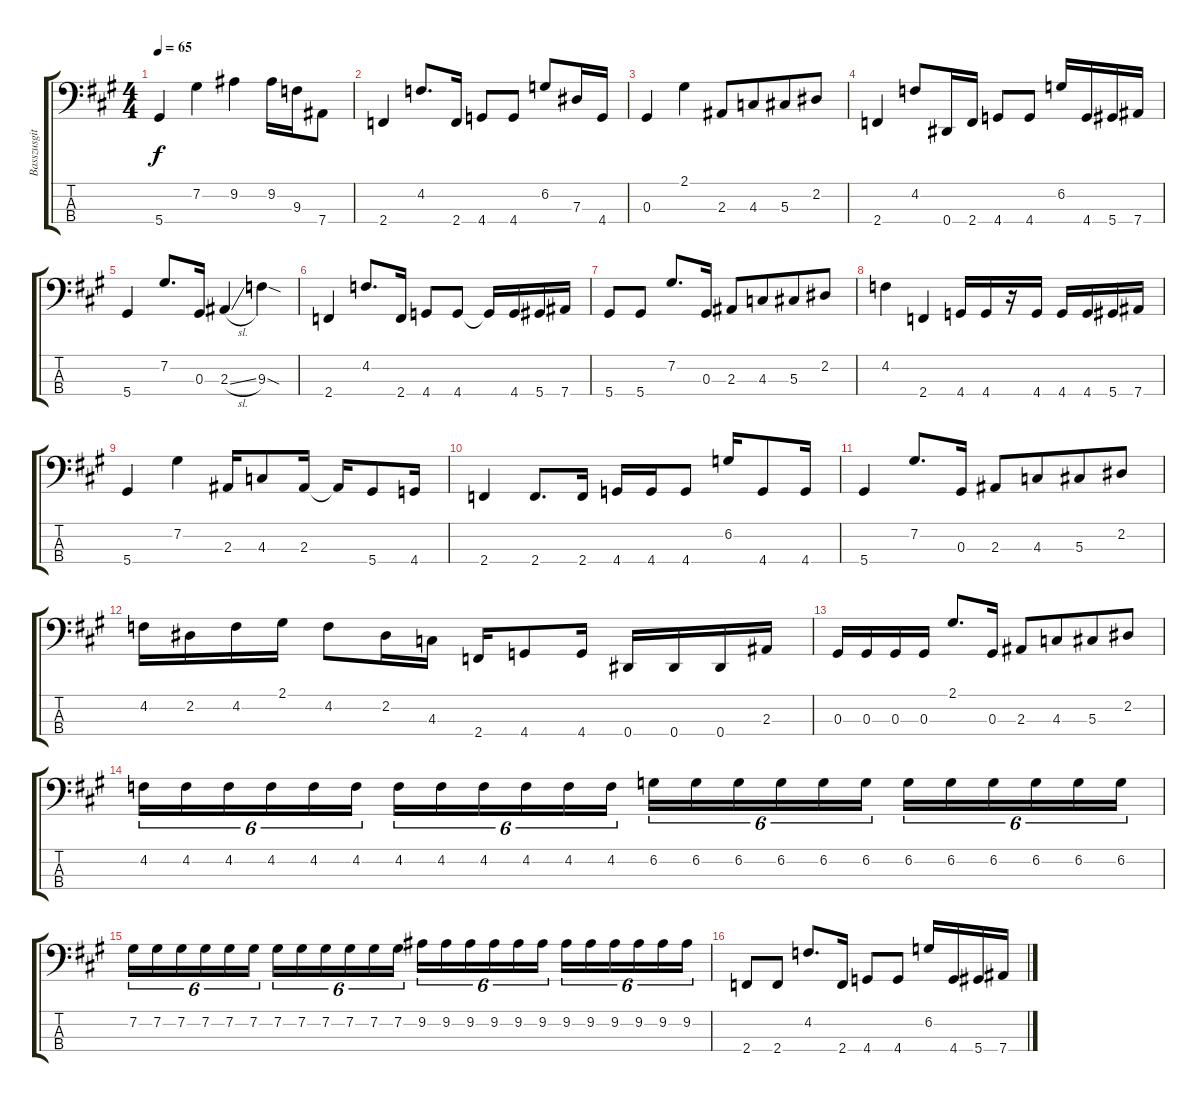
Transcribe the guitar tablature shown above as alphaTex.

\track ("Basszusgitár (Yngwie Malmsteen)" "Basszusgit") {instrument electricbassfinger}
\staff {score tabs}
\tuning (Gb2 Db2 Ab1 Eb1) {hide}
\ts (4 4)
\tempo 65
\clef f4
\ks a
5.4.4{dy f} 7.2.4 9.2.4 9.2.16 9.3.16 7.4.8 |
2.4.4 4.2.8{d} 2.4.16 4.4.8 4.4.8 6.2.8 7.3.16 4.4.16 |
0.3.4 2.1.4 2.3.8 4.3.8{beam merge} 5.3.8 2.2.8 |
2.4.4 4.2.8 0.4.16 2.4.16 4.4.8 4.4.8 6.2.16 4.4.16 5.4.16 7.4.16 |
5.4.4 7.2.8{d} 0.3.16 2.3{sl}.4 9.3{sod}.4 |
2.4.4 4.2.8{d} 2.4.16 4.4.8 4.4.8 4.4{t}.16 4.4.16 5.4.16 7.4.16 |
5.4.8 5.4.8 7.2.8{d} 0.3.16 2.3.8 4.3.8{beam merge} 5.3.8 2.2.8 |
4.2.4 2.4.4 4.4.16 4.4.16 r.16 4.4.16 4.4.16 4.4.16 5.4.16 7.4.16 |
5.4.4 7.2.4 2.3.16 4.3.8 2.3.16 2.3{t}.16 5.4.8 4.4.16 |
2.4.4 2.4.8{d} 2.4.16 4.4.16 4.4.16 4.4.8 6.2.16 4.4.8 4.4.16 |
5.4.4 7.2.8{d} 0.3.16 2.3.8 4.3.8{beam merge} 5.3.8 2.2.8 |
4.2.16 2.2.16 4.2.16 2.1.16 4.2.8 2.2.16 4.3.16 2.4.16 4.4.8 4.4.16 0.4.16 0.4.16 0.4.16 2.3.16 |
0.3.16 0.3.16 0.3.16 0.3.16 2.1.8{d} 0.3.16 2.3.8 4.3.8{beam merge} 5.3.8 2.2.8 |
4.2.16{tu (6 4)} 4.2.16{tu (6 4)} 4.2.16{tu (6 4)} 4.2.16{tu (6 4)} 4.2.16{tu (6 4)} 4.2.16{tu (6 4)} 4.2.16{tu (6 4)} 4.2.16{tu (6 4)} 4.2.16{tu (6 4)} 4.2.16{tu (6 4)} 4.2.16{tu (6 4)} 4.2.16{tu (6 4)} 6.2.16{tu (6 4)} 6.2.16{tu (6 4)} 6.2.16{tu (6 4)} 6.2.16{tu (6 4)} 6.2.16{tu (6 4)} 6.2.16{tu (6 4)} 6.2.16{tu (6 4)} 6.2.16{tu (6 4)} 6.2.16{tu (6 4)} 6.2.16{tu (6 4)} 6.2.16{tu (6 4)} 6.2.16{tu (6 4)} |
7.2.16{tu (6 4)} 7.2.16{tu (6 4)} 7.2.16{tu (6 4)} 7.2.16{tu (6 4)} 7.2.16{tu (6 4)} 7.2.16{tu (6 4)} 7.2.16{tu (6 4)} 7.2.16{tu (6 4)} 7.2.16{tu (6 4)} 7.2.16{tu (6 4)} 7.2.16{tu (6 4)} 7.2.16{tu (6 4)} 9.2.16{tu (6 4)} 9.2.16{tu (6 4)} 9.2.16{tu (6 4)} 9.2.16{tu (6 4)} 9.2.16{tu (6 4)} 9.2.16{tu (6 4)} 9.2.16{tu (6 4)} 9.2.16{tu (6 4)} 9.2.16{tu (6 4)} 9.2.16{tu (6 4)} 9.2.16{tu (6 4)} 9.2.16{tu (6 4)} |
2.4.8 2.4.8 4.2.8{d} 2.4.16 4.4.8 4.4.8 6.2.16 4.4.16 5.4.16 7.4.16
